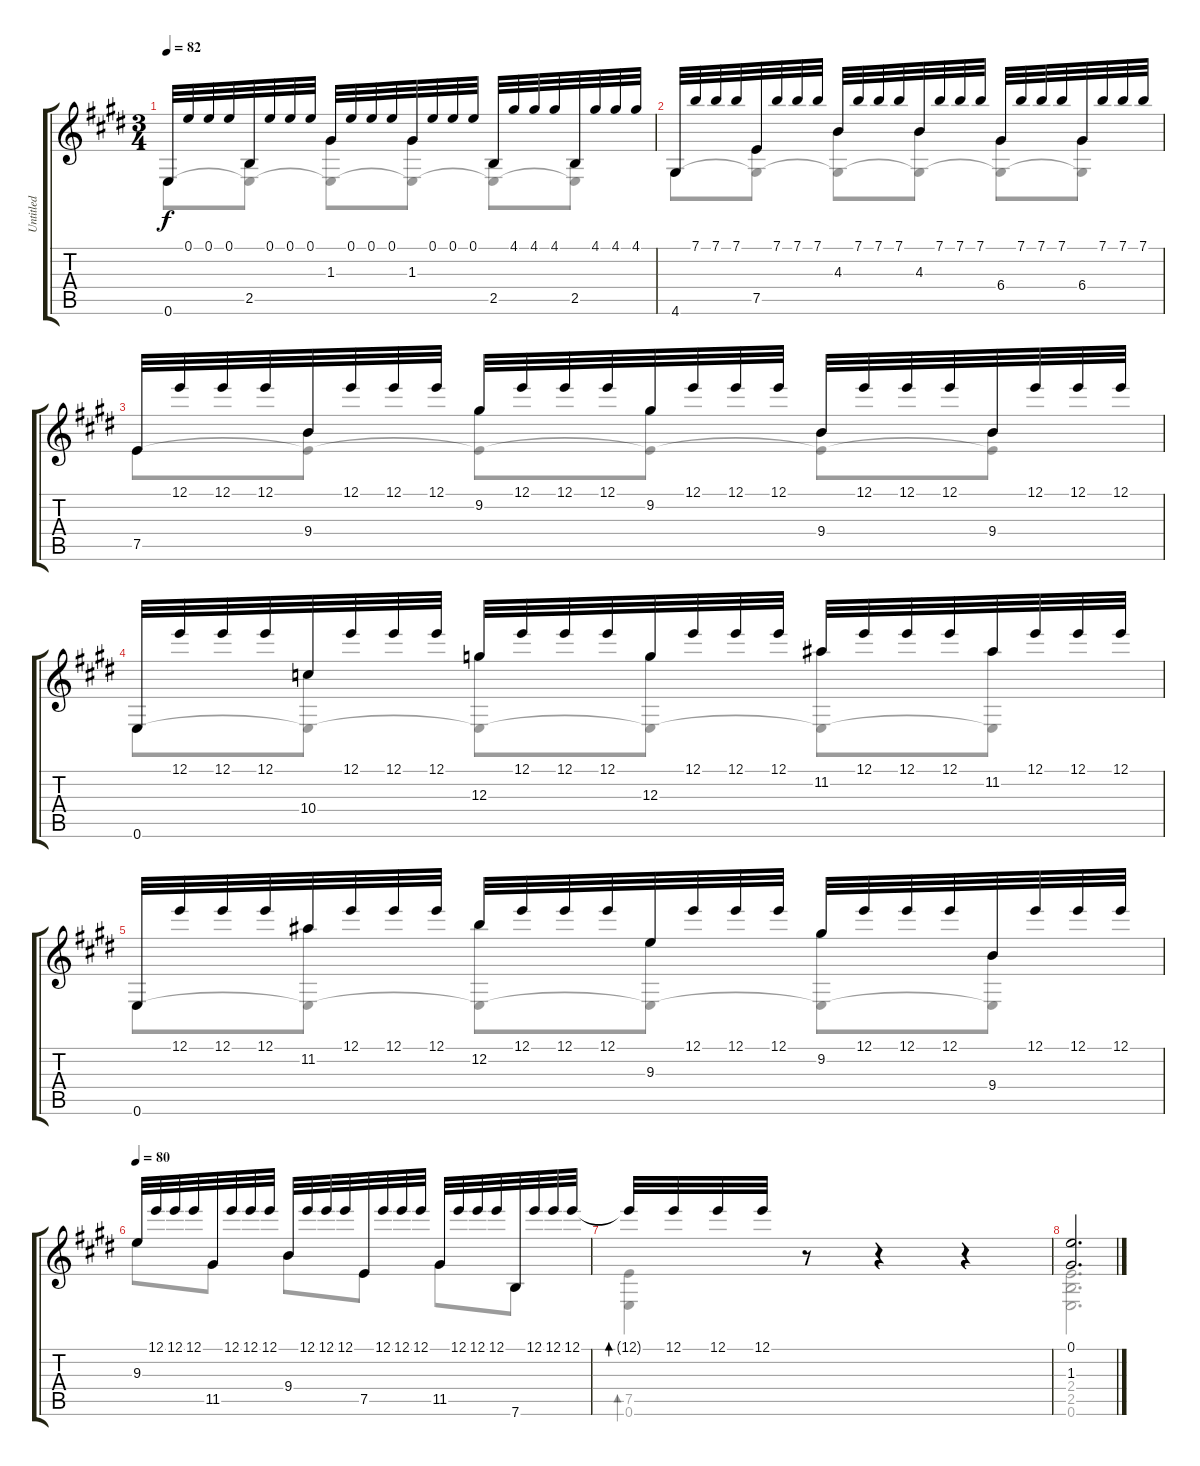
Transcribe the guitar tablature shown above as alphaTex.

\track ("Untitled" "Untitled") {instrument acousticguitarnylon}
\staff {score tabs}
\tuning (E4 B3 G3 D3 A2 E2) {hide}
\voice
\ts (3 4)
\tempo 82
\clef g2
\ks c#minor
0.6.32{dy f} 0.1.32 0.1.32 0.1.32 2.5.32 0.1.32 0.1.32 0.1.32 1.3.32 0.1.32 0.1.32 0.1.32 1.3.32 0.1.32 0.1.32 0.1.32 2.5.32 4.1.32 4.1.32 4.1.32 2.5.32 4.1.32 4.1.32 4.1.32 |
\ks e
4.6.32 7.1.32 7.1.32 7.1.32 7.5.32 7.1.32 7.1.32 7.1.32 4.3.32 7.1.32 7.1.32 7.1.32 4.3.32 7.1.32 7.1.32 7.1.32 6.4.32 7.1.32 7.1.32 7.1.32 6.4.32 7.1.32 7.1.32 7.1.32 |
\ks c#minor
7.5.32 12.1.32 12.1.32 12.1.32 9.4.32 12.1.32 12.1.32 12.1.32 9.2.32 12.1.32 12.1.32 12.1.32 9.2.32 12.1.32 12.1.32 12.1.32 9.4.32 12.1.32 12.1.32 12.1.32 9.4.32 12.1.32 12.1.32 12.1.32 |
\ks e
0.6.32 12.1.32 12.1.32 12.1.32 10.4.32 12.1.32 12.1.32 12.1.32 12.3.32 12.1.32 12.1.32 12.1.32 12.3.32 12.1.32 12.1.32 12.1.32 11.2.32 12.1.32 12.1.32 12.1.32 11.2.32 12.1.32 12.1.32 12.1.32 |
\ks c#minor
0.6.32 12.1.32 12.1.32 12.1.32 11.2.32 12.1.32 12.1.32 12.1.32 12.2.32 12.1.32 12.1.32 12.1.32 9.3.32 12.1.32 12.1.32 12.1.32 9.2.32 12.1.32 12.1.32 12.1.32 9.4.32 12.1.32 12.1.32 12.1.32 |
\tempo 80
\ks e
9.3.32 12.1.32 12.1.32 12.1.32 11.5.32 12.1.32 12.1.32 12.1.32 9.4.32 12.1.32 12.1.32 12.1.32 7.5.32 12.1.32 12.1.32 12.1.32 11.5.32 12.1.32 12.1.32 12.1.32 7.6.32 12.1.32 12.1.32 12.1.32 |
\ks c#minor
12.1{t}.32{bd 30} 12.1.32 12.1.32 12.1.32 r.8 r.4 r.4 |
(0.1 1.3).2{d}
\voice
\clef g2
\ottava regular
\simile none
\ks c#minor
0.6.8{dy f} (2.5 0.6{t}).8 (1.3 0.6{t}).8 (1.3 0.6{t}).8 (2.5 0.6{t}).8 (2.5 0.6{t}).8 |
\ks e
4.6.8 (7.5 4.6{t}).8 (4.3 4.6{t}).8 (4.3 4.6{t}).8 (6.4 4.6{t}).8 (6.4 4.6{t}).8 |
\ks c#minor
7.5.8 (9.4 7.5{t}).8 (9.2 7.5{t}).8 (9.2 7.5{t}).8 (9.4 7.5{t}).8 (9.4 7.5{t}).8 |
\ks e
0.6.8 (10.4 0.6{t}).8 (12.3 0.6{t}).8 (12.3 0.6{t}).8 (11.2 0.6{t}).8 (11.2 0.6{t}).8 |
\ks c#minor
0.6.8 (11.2 0.6{t}).8 (12.2 0.6{t}).8 (9.3 0.6{t}).8 (9.2 0.6{t}).8 (9.4 0.6{t}).8 |
\ks e
9.3.8 11.5.8 9.4.8 7.5.8 11.5.8 7.6.8 |
\ks c#minor
(7.5 0.6).4{bd 30} r.4 r.4 |
(2.4 2.5 0.6).2{d}
